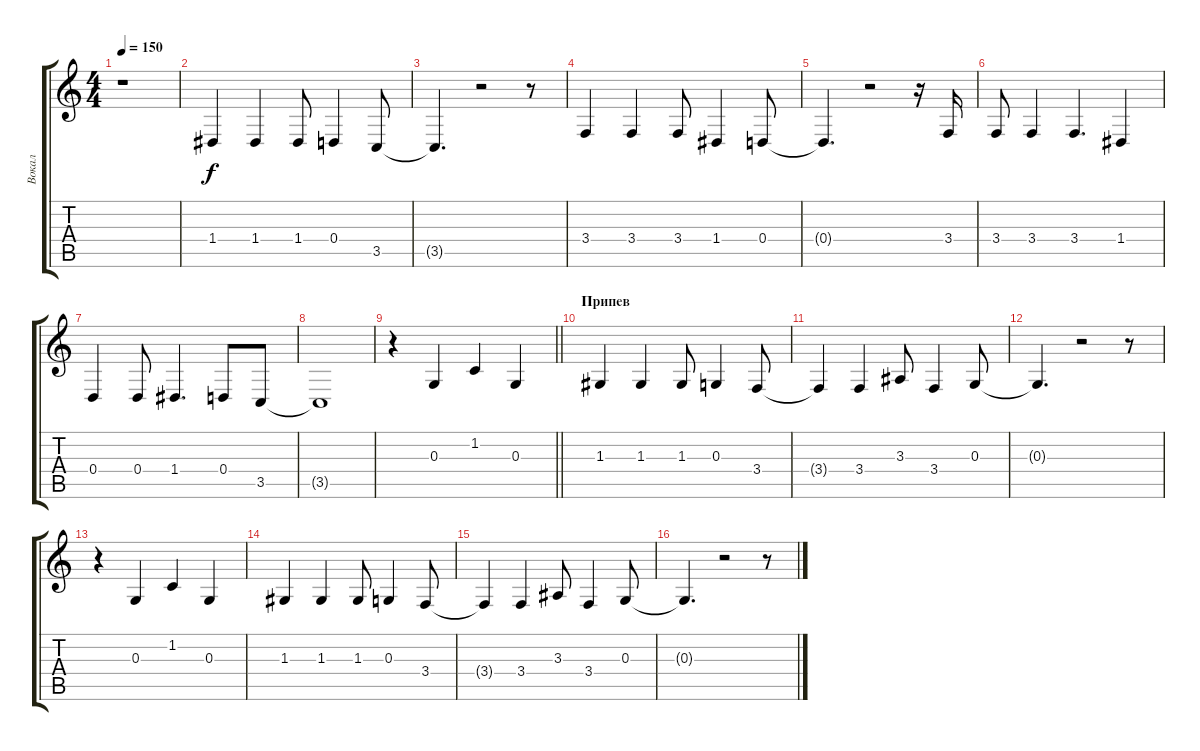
\track ("Вокал" "Вокал") {instrument altosax}
\staff {score tabs}
\tuning (E4 B3 G3 D3 A2 E2) {hide}
\ts (4 4)
\tempo 150
\clef g2
\ks c
r.1{dy f} |
1.4.4 1.4.4 1.4.8 0.4.4 3.5.8 |
3.5{t}.4{d} r.2 r.8 |
3.4.4 3.4.4 3.4.8 1.4.4 0.4.8 |
0.4{t}.4{d} r.2 r.16 3.4.16 |
3.4.8 3.4.4 3.4.4{d} 1.4.4 |
0.4.4 0.4.8 1.4.4{d} 0.4.8 3.5.8 |
3.5{t}.1 |
\barLineRight lightlight
r.4 0.3.4 1.2.4 0.3.4 |
\section ("" "Припев")
1.3.4 1.3.4 1.3.8 0.3.4 3.4.8 |
3.4{t}.4 3.4.4 3.3.8 3.4.4 0.3.8 |
0.3{t}.4{d} r.2 r.8 |
r.4 0.3.4 1.2.4 0.3.4 |
1.3.4 1.3.4 1.3.8 0.3.4 3.4.8 |
3.4{t}.4 3.4.4 3.3.8 3.4.4 0.3.8 |
0.3{t}.4{d} r.2 r.8
